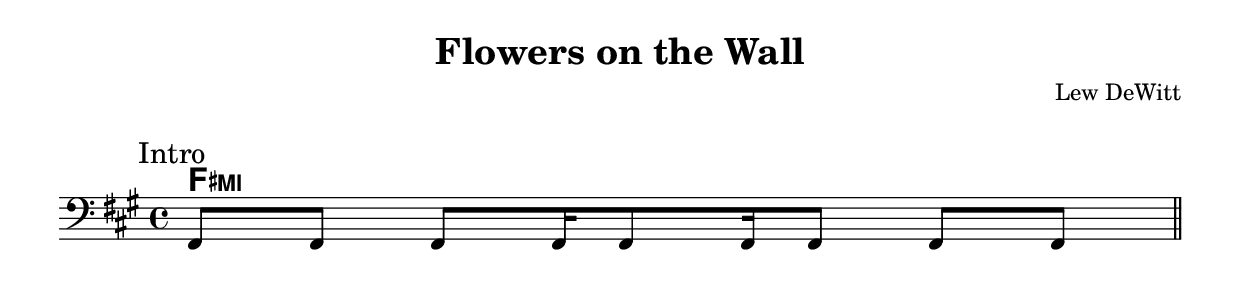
%% -*- Mode: LilyPond -*-

\version "2.22"
\include "lead-sheets.ily"

\header {
  title = "Flowers on the Wall"
  composer = "Lew DeWitt"
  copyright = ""
}

whatKey = fs

refrainLyrics = \lyricmode {
}

refrainChords = \chordmode {
  \set chordChanges = ##f

  fs1:m
  
  }

refrainKey = fs

refrainMelody = \relative g, {
  \time 4/4
  \key fs \minor
  \clef bass
  \mark "Intro"

  fs8 fs8 fs8 fs16 fs8 fs16 fs8 fs8 fs8
  \bar "||"
}

\include "paper.ily"

\markup {
  % Leave a gap after the header
  \vspace #1
}

\include "refrain.ily"
